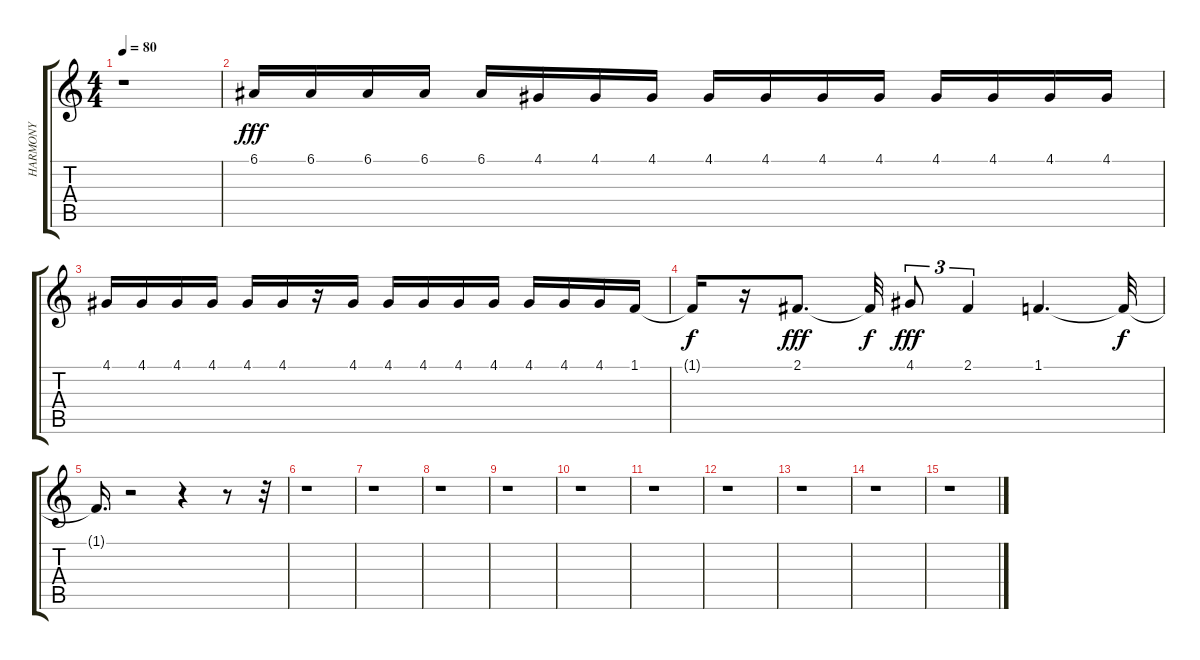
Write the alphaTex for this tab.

\track ("HARMONY" "HARMONY") {instrument voiceoohs}
\staff {score tabs}
\tuning (E4 B3 G3 D3 A2 E2) {hide}
\ts (4 4)
\tempo 80
\clef g2
\ks c
r.1{dy fff} |
6.1.16{volume 14} 6.1.16 6.1.16 6.1.16 6.1.16 4.1.16 4.1.16 4.1.16 4.1.16 4.1.16 4.1.16 4.1.16 4.1.16 4.1.16 4.1.16 4.1.16 |
4.1.16 4.1.16 4.1.16 4.1.16 4.1.16 4.1.16 r.16 4.1.16 4.1.16 4.1.16 4.1.16 4.1.16 4.1.16 4.1.16 4.1.16 1.1.16 |
1.1{t}.16{dy f} r.16 2.1.8{d dy fff} 2.1{t}.32{dy f} 4.1.8{tu (3 2) dy fff} 2.1.4{tu (3 2)} 1.1.4{d} 1.1{t}.32{dy f} |
1.1{t}.16{d} r.2 r.4 r.8 r.32 |
r.1 |
r.1 |
r.1 |
r.1 |
r.1 |
r.1 |
r.1 |
r.1 |
r.1 |
r.1
